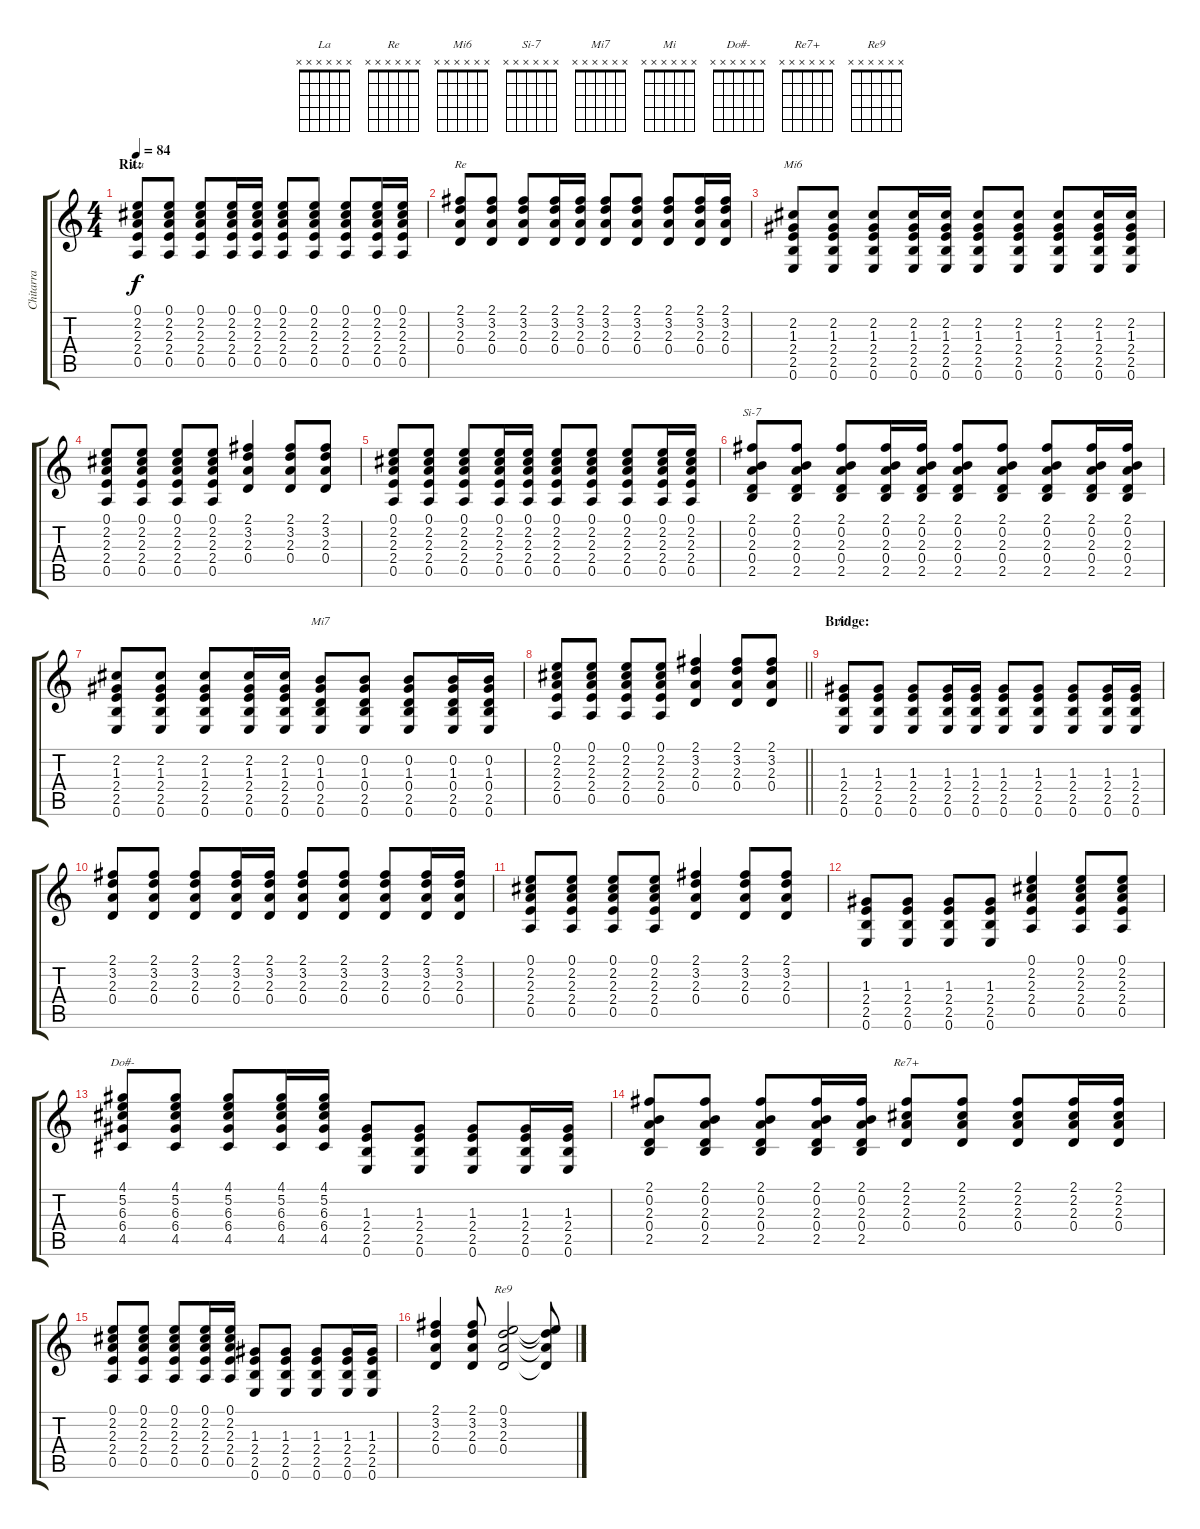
\track ("Chitarra" "Chitarra") {instrument acousticguitarsteel}
\staff {score tabs}
\tuning (E4 B3 G3 D3 A2 E2) {hide}
\chord ("La" x x x x x x)
\chord ("Re" x x x x x x)
\chord ("Mi6" x x x x x x)
\chord ("Si-7" x x x x x x)
\chord ("Mi7" x x x x x x)
\chord ("Mi" x x x x x x)
\chord ("Do#-" x x x x x x)
\chord ("Re7+" x x x x x x)
\chord ("Re9" x x x x x x)
\ts (4 4)
\section ("" "Rit:")
\tempo 84
\clef g2
\ks c
(0.1 2.2 2.3 2.4 0.5).8{ch "La" dy f} (0.1 2.2 2.3 2.4 0.5).8 (0.1 2.2 2.3 2.4 0.5).8 (0.1 2.2 2.3 2.4 0.5).16 (0.1 2.2 2.3 2.4 0.5).16 (0.1 2.2 2.3 2.4 0.5).8 (0.1 2.2 2.3 2.4 0.5).8 (0.1 2.2 2.3 2.4 0.5).8 (0.1 2.2 2.3 2.4 0.5).16 (0.1 2.2 2.3 2.4 0.5).16 |
(2.1 3.2 2.3 0.4).8{ch "Re"} (2.1 3.2 2.3 0.4).8 (2.1 3.2 2.3 0.4).8 (2.1 3.2 2.3 0.4).16 (2.1 3.2 2.3 0.4).16 (2.1 3.2 2.3 0.4).8 (2.1 3.2 2.3 0.4).8 (2.1 3.2 2.3 0.4).8 (2.1 3.2 2.3 0.4).16 (2.1 3.2 2.3 0.4).16 |
(2.2 1.3 2.4 2.5 0.6).8{ch "Mi6"} (2.2 1.3 2.4 2.5 0.6).8 (2.2 1.3 2.4 2.5 0.6).8 (2.2 1.3 2.4 2.5 0.6).16 (2.2 1.3 2.4 2.5 0.6).16 (2.2 1.3 2.4 2.5 0.6).8 (2.2 1.3 2.4 2.5 0.6).8 (2.2 1.3 2.4 2.5 0.6).8 (2.2 1.3 2.4 2.5 0.6).16 (2.2 1.3 2.4 2.5 0.6).16 |
(0.1 2.2 2.3 2.4 0.5).8 (0.1 2.2 2.3 2.4 0.5).8 (0.1 2.2 2.3 2.4 0.5).8 (0.1 2.2 2.3 2.4 0.5).8 (2.1 3.2 2.3 0.4).4 (2.1 3.2 2.3 0.4).8 (2.1 3.2 2.3 0.4).8 |
(0.1 2.2 2.3 2.4 0.5).8 (0.1 2.2 2.3 2.4 0.5).8 (0.1 2.2 2.3 2.4 0.5).8 (0.1 2.2 2.3 2.4 0.5).16 (0.1 2.2 2.3 2.4 0.5).16 (0.1 2.2 2.3 2.4 0.5).8 (0.1 2.2 2.3 2.4 0.5).8 (0.1 2.2 2.3 2.4 0.5).8 (0.1 2.2 2.3 2.4 0.5).16 (0.1 2.2 2.3 2.4 0.5).16 |
(2.1 0.2 2.3 0.4 2.5).8{ch "Si-7"} (2.1 0.2 2.3 0.4 2.5).8 (2.1 0.2 2.3 0.4 2.5).8 (2.1 0.2 2.3 0.4 2.5).16 (2.1 0.2 2.3 0.4 2.5).16 (2.1 0.2 2.3 0.4 2.5).8 (2.1 0.2 2.3 0.4 2.5).8 (2.1 0.2 2.3 0.4 2.5).8 (2.1 0.2 2.3 0.4 2.5).16 (2.1 0.2 2.3 0.4 2.5).16 |
(2.2 1.3 2.4 2.5 0.6).8 (2.2 1.3 2.4 2.5 0.6).8 (2.2 1.3 2.4 2.5 0.6).8 (2.2 1.3 2.4 2.5 0.6).16 (2.2 1.3 2.4 2.5 0.6).16 (0.2 1.3 0.4 2.5 0.6).8{ch "Mi7"} (0.2 1.3 0.4 2.5 0.6).8 (0.2 1.3 0.4 2.5 0.6).8 (0.2 1.3 0.4 2.5 0.6).16 (0.2 1.3 0.4 2.5 0.6).16 |
\barLineRight lightlight
(0.1 2.2 2.3 2.4 0.5).8 (0.1 2.2 2.3 2.4 0.5).8 (0.1 2.2 2.3 2.4 0.5).8 (0.1 2.2 2.3 2.4 0.5).8 (2.1 3.2 2.3 0.4).4 (2.1 3.2 2.3 0.4).8 (2.1 3.2 2.3 0.4).8 |
\section ("" "Bridge:")
(1.3 2.4 2.5 0.6).8{ch "Mi"} (1.3 2.4 2.5 0.6).8 (1.3 2.4 2.5 0.6).8 (1.3 2.4 2.5 0.6).16 (1.3 2.4 2.5 0.6).16 (1.3 2.4 2.5 0.6).8 (1.3 2.4 2.5 0.6).8 (1.3 2.4 2.5 0.6).8 (1.3 2.4 2.5 0.6).16 (1.3 2.4 2.5 0.6).16 |
(2.1 3.2 2.3 0.4).8 (2.1 3.2 2.3 0.4).8 (2.1 3.2 2.3 0.4).8 (2.1 3.2 2.3 0.4).16 (2.1 3.2 2.3 0.4).16 (2.1 3.2 2.3 0.4).8 (2.1 3.2 2.3 0.4).8 (2.1 3.2 2.3 0.4).8 (2.1 3.2 2.3 0.4).16 (2.1 3.2 2.3 0.4).16 |
(0.1 2.2 2.3 2.4 0.5).8 (0.1 2.2 2.3 2.4 0.5).8 (0.1 2.2 2.3 2.4 0.5).8 (0.1 2.2 2.3 2.4 0.5).8 (2.1 3.2 2.3 0.4).4 (2.1 3.2 2.3 0.4).8 (2.1 3.2 2.3 0.4).8 |
(1.3 2.4 2.5 0.6).8 (1.3 2.4 2.5 0.6).8 (1.3 2.4 2.5 0.6).8 (1.3 2.4 2.5 0.6).8 (0.1 2.2 2.3 2.4 0.5).4 (0.1 2.2 2.3 2.4 0.5).8 (0.1 2.2 2.3 2.4 0.5).8 |
(4.1 5.2 6.3 6.4 4.5).8{ch "Do#-"} (4.1 5.2 6.3 6.4 4.5).8 (4.1 5.2 6.3 6.4 4.5).8 (4.1 5.2 6.3 6.4 4.5).16 (4.1 5.2 6.3 6.4 4.5).16 (1.3 2.4 2.5 0.6).8 (1.3 2.4 2.5 0.6).8 (1.3 2.4 2.5 0.6).8 (1.3 2.4 2.5 0.6).16 (1.3 2.4 2.5 0.6).16 |
(2.1 0.2 2.3 0.4 2.5).8 (2.1 0.2 2.3 0.4 2.5).8 (2.1 0.2 2.3 0.4 2.5).8 (2.1 0.2 2.3 0.4 2.5).16 (2.1 0.2 2.3 0.4 2.5).16 (2.1 2.2 2.3 0.4).8{ch "Re7+"} (2.1 2.2 2.3 0.4).8 (2.1 2.2 2.3 0.4).8 (2.1 2.2 2.3 0.4).16 (2.1 2.2 2.3 0.4).16 |
(0.1 2.2 2.3 2.4 0.5).8 (0.1 2.2 2.3 2.4 0.5).8 (0.1 2.2 2.3 2.4 0.5).8 (0.1 2.2 2.3 2.4 0.5).16 (0.1 2.2 2.3 2.4 0.5).16 (1.3 2.4 2.5 0.6).8 (1.3 2.4 2.5 0.6).8 (1.3 2.4 2.5 0.6).8 (1.3 2.4 2.5 0.6).16 (1.3 2.4 2.5 0.6).16 |
(2.1 3.2 2.3 0.4).4 (2.1 3.2 2.3 0.4).8 (0.1 3.2 2.3 0.4).2{ch "Re9"} (0.1{t} 3.2{t} 2.3{t} 0.4{t}).8
